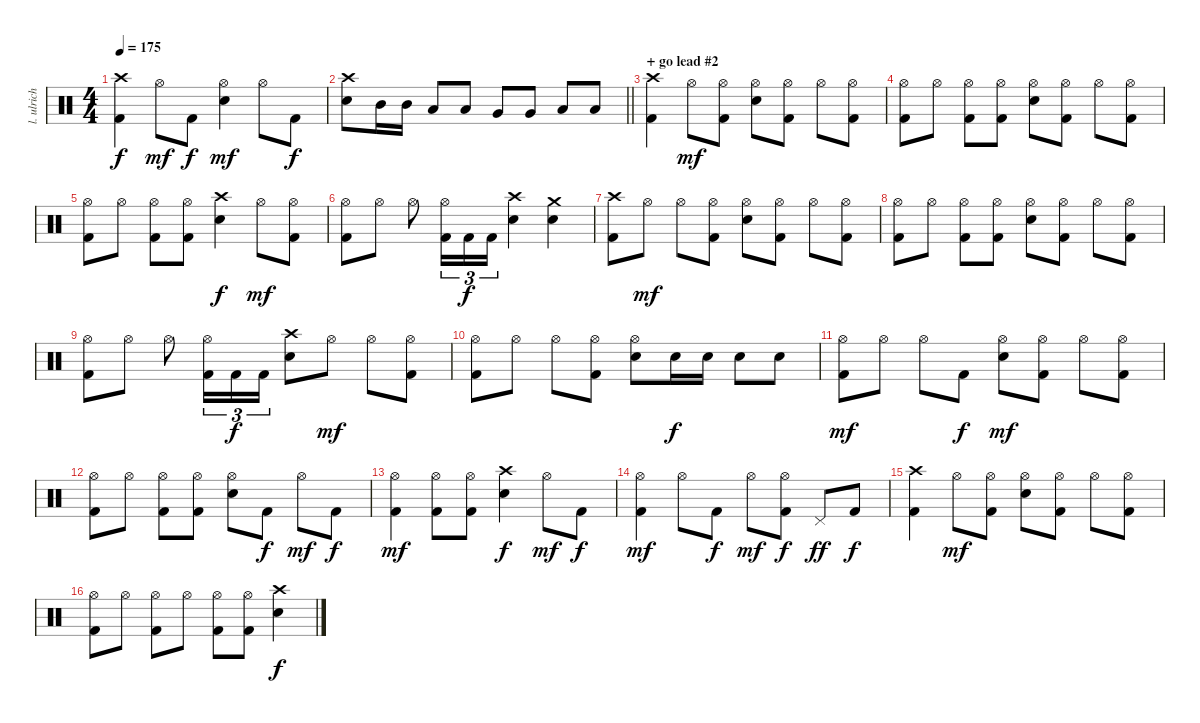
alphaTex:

\track ("l. ulrich - drums" "l. ulrich ") {instrument percussion}
\staff {score}
\articulation defaults
\ts (4 4)
\tempo 175
\clef neutral
\ks c
("Crash high (hit)" "Kick (hit) 2").4{dy f} "Hi-Hat (open)".8{dy mf} "Kick (hit) 2".8{dy f} ("Hi-Hat (open)" "Snare (hit) 2").4{dy mf} "Hi-Hat (open)".8 "Kick (hit) 2".8{dy f} |
\barLineRight lightlight
("Crash high (hit)" "Snare (hit) 2").8 "Mid Tom (hit)".16 "Mid Tom (hit)".16 "Low Tom (hit)".8 "Low Tom (hit)".8 "Very Low Tom (hit)".8 "Very Low Tom (hit)".8 "Low Floor Tom (hit)".8 "Low Floor Tom (hit)".8 |
\section ("" "+ go lead #2")
("Crash high (hit)" "Kick (hit) 2").4 "Hi-Hat (open)".8{dy mf} ("Hi-Hat (open)" "Kick (hit) 2").8 ("Hi-Hat (open)" "Snare (hit) 2").8 ("Hi-Hat (open)" "Kick (hit) 2").8 "Hi-Hat (open)".8 ("Hi-Hat (open)" "Kick (hit) 2").8 |
("Hi-Hat (open)" "Kick (hit) 2").8 "Hi-Hat (open)".8 ("Hi-Hat (open)" "Kick (hit) 2").8 ("Hi-Hat (open)" "Kick (hit) 2").8 ("Hi-Hat (open)" "Snare (hit) 2").8 ("Hi-Hat (open)" "Kick (hit) 2").8 "Hi-Hat (open)".8 ("Hi-Hat (open)" "Kick (hit) 2").8 |
("Hi-Hat (open)" "Kick (hit) 2").8 "Hi-Hat (open)".8 ("Hi-Hat (open)" "Kick (hit) 2").8 ("Hi-Hat (open)" "Kick (hit) 2").8 ("Crash high (hit)" "Snare (hit) 2").4{dy f} "Hi-Hat (open)".8{dy mf} ("Hi-Hat (open)" "Kick (hit) 2").8 |
("Hi-Hat (open)" "Kick (hit) 2").8 "Hi-Hat (open)".8 "Hi-Hat (open)".8 ("Hi-Hat (open)" "Kick (hit) 2").16{tu (3 2)} "Kick (hit) 2".16{tu (3 2) dy f} "Kick (hit) 2".16{tu (3 2)} ("Crash high (hit)" "Snare (hit) 2").4 ("Crash medium (hit)" "Snare (hit) 2").4 |
("Crash high (hit)" "Kick (hit) 2").8 "Hi-Hat (open)".8{dy mf} "Hi-Hat (open)".8 ("Hi-Hat (open)" "Kick (hit) 2").8 ("Hi-Hat (open)" "Snare (hit) 2").8 ("Hi-Hat (open)" "Kick (hit) 2").8 "Hi-Hat (open)".8 ("Hi-Hat (open)" "Kick (hit) 2").8 |
("Hi-Hat (open)" "Kick (hit) 2").8 "Hi-Hat (open)".8 ("Hi-Hat (open)" "Kick (hit) 2").8 ("Hi-Hat (open)" "Kick (hit) 2").8 ("Hi-Hat (open)" "Snare (hit) 2").8 ("Hi-Hat (open)" "Kick (hit) 2").8 "Hi-Hat (open)".8 ("Hi-Hat (open)" "Kick (hit) 2").8 |
("Hi-Hat (open)" "Kick (hit) 2").8 "Hi-Hat (open)".8 "Hi-Hat (open)".8 ("Hi-Hat (open)" "Kick (hit) 2").16{tu (3 2)} "Kick (hit) 2".16{tu (3 2) dy f} "Kick (hit) 2".16{tu (3 2)} ("Crash high (hit)" "Snare (hit) 2").8 "Hi-Hat (open)".8{dy mf} "Hi-Hat (open)".8 ("Hi-Hat (open)" "Kick (hit) 2").8 |
("Hi-Hat (open)" "Kick (hit) 2").8 "Hi-Hat (open)".8 "Hi-Hat (open)".8 ("Hi-Hat (open)" "Kick (hit) 2").8 ("Hi-Hat (open)" "Snare (hit) 2").8 "Snare (hit) 2".16{dy f} "Snare (hit) 2".16 "Snare (hit) 2".8 "Snare (hit) 2".8 |
("Hi-Hat (open)" "Kick (hit) 2").8{dy mf} "Hi-Hat (open)".8 "Hi-Hat (open)".8 "Kick (hit) 2".8{dy f} ("Hi-Hat (open)" "Snare (hit) 2").8{dy mf} ("Hi-Hat (open)" "Kick (hit) 2").8 "Hi-Hat (open)".8 ("Hi-Hat (open)" "Kick (hit) 2").8 |
("Hi-Hat (open)" "Kick (hit) 2").8 "Hi-Hat (open)".8 ("Hi-Hat (open)" "Kick (hit) 2").8 ("Hi-Hat (open)" "Kick (hit) 2").8 ("Hi-Hat (open)" "Snare (hit) 2").8 "Kick (hit) 2".8{dy f} "Hi-Hat (open)".8{dy mf} "Kick (hit) 2".8{dy f} |
("Hi-Hat (open)" "Kick (hit) 2").4{dy mf} ("Hi-Hat (open)" "Kick (hit) 2").8 ("Hi-Hat (open)" "Kick (hit) 2").8 ("Crash high (hit)" "Snare (hit) 2").4{dy f} "Hi-Hat (open)".8{dy mf} "Kick (hit) 2".8{dy f} |
("Hi-Hat (open)" "Kick (hit) 2").4{dy mf} "Hi-Hat (open)".8 "Kick (hit) 2".8{dy f} "Hi-Hat (open)".8{dy mf} ("Hi-Hat (open)" "Kick (hit) 2").8{dy f} "Pedal Hi-Hat (hit)".8{dy ff} "Kick (hit) 2".8{dy f} |
("Crash high (hit)" "Kick (hit) 2").4 "Hi-Hat (open)".8{dy mf} ("Hi-Hat (open)" "Kick (hit) 2").8 ("Hi-Hat (open)" "Snare (hit) 2").8 ("Hi-Hat (open)" "Kick (hit) 2").8 "Hi-Hat (open)".8 ("Hi-Hat (open)" "Kick (hit) 2").8 |
("Hi-Hat (open)" "Kick (hit) 2").8 "Hi-Hat (open)".8 ("Hi-Hat (open)" "Kick (hit) 2").8 "Hi-Hat (open)".8 ("Hi-Hat (open)" "Kick (hit) 2").8 ("Hi-Hat (open)" "Kick (hit) 2").8 ("Crash high (hit)" "Snare (hit) 2").4{dy f}
